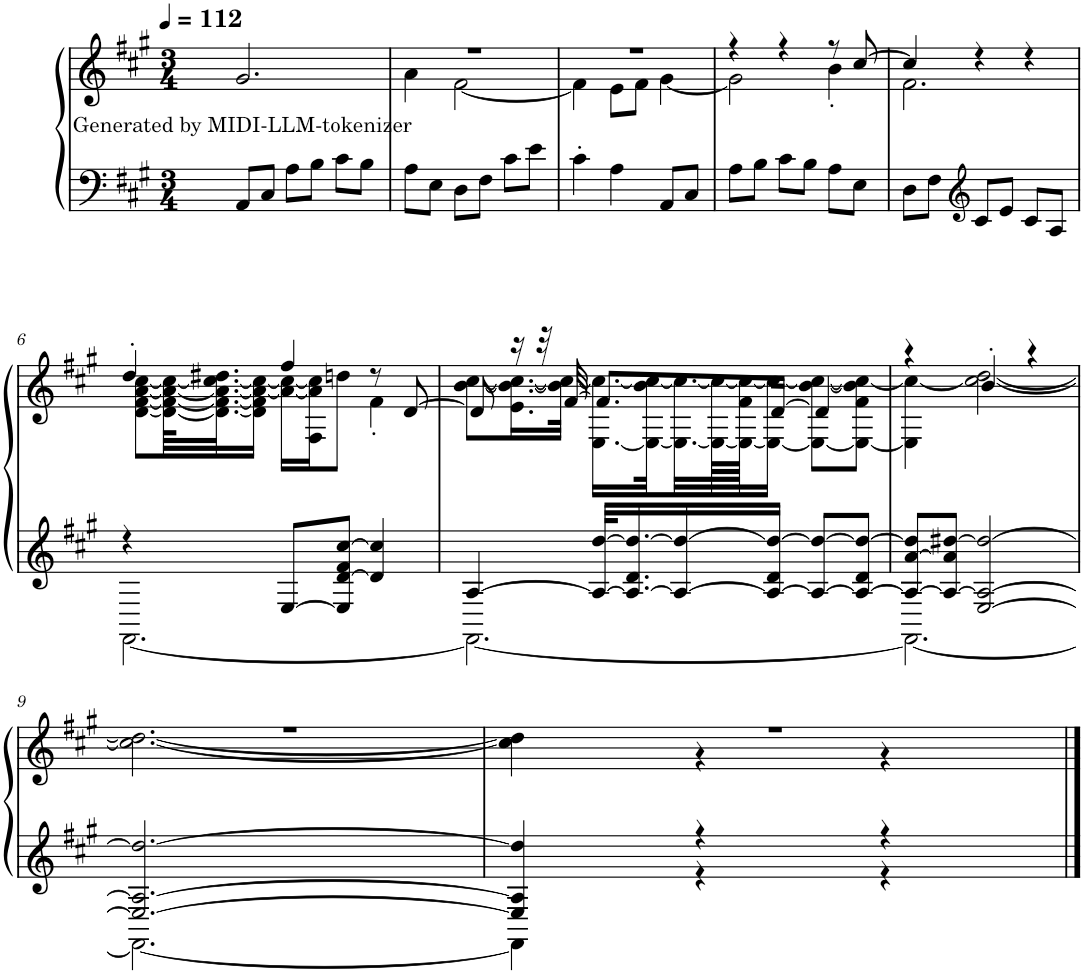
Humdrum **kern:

**kern	**kern	**text
*part1	*part1	*part1
*staff2	*staff1	*staff1
*I"Piano	*	*
*I'Pno.	*	*
*clefF4	*clefG2	*
*k[f#c#g#]	*k[f#c#g#]	*
*M3/4	*M3/4	*
*MM112	*MM112	*
=1	=1	=1
!	!	!LO:LY:b
8AA/L	2.g#/	Generated by MIDI-LLM-tokenizer
8C#/J	.	.
8A\L	.	.
8B\J	.	.
8c#\L	.	.
8B\J	.	.
=2	=2	=2
*	*^	*
8A\L	2.r	4a\	.
8E\J	.	.	.
8D\L	.	[2f#\	.
8F#\J	.	.	.
8c#\L	.	.	.
8e\J	.	.	.
=3	=3	=3	=3
4c#'\	2.r	4f#\]	.
4A\	.	8e\L	.
.	.	8f#\J	.
8AA/L	.	[4g#\	.
8C#/J	.	.	.
=4	=4	=4	=4
8A\L	4r	2g#\]	.
8B\J	.	.	.
8c#\L	4r	.	.
8B\J	.	.	.
8A\L	8r	4b'\	.
8E\J	[8cc#/	.	.
=5	=5	=5	=5
8D\L	4cc#/]	2.f#\	.
8F#\J	.	.	.
*clefG2	*	*	*
8c#/L	4r	.	.
8e/J	.	.	.
8c#/L	4r	.	.
8A/J	.	.	.
!!LO:LB:g=z	!!
=6	=6	=6	=6
*^	*	*	*
4r	[2.FF#\	4dd'/	[8d\ [8f#\ [8a\ [8cc#\L	.
.	.	.	64d\_ 64f#\_ 64a\_ 64cc#\_KLL	.
.	.	.	32.d\_ 32.f#\_ 32.a\_ 32.cc#\_ 32.dd#X\J	.
.	.	.	16d\] 16f#\] 16a\_ 16cc#\_JJ	.
[8E/L	.	4ff#/	16a\_ 16cc#\_LL	.
.	.	.	16F#\ 16a\] 16cc#\]J	.
8E/] [8d/ 8f#/ [8cc#/J	.	.	8ddn\J	.
4d/] 4cc#/]	.	8r	4f#'\	.
.	.	[8d/	.	.
=7	=7	=7	=7	=7
[4A/	2.FF#\_	8d/]	[8b\ [8cc#\L	.
.	.	16r	16.e\ 16.b\_ 16.cc#\_L	.
.	.	32r	.	.
.	.	[32f#/	32b\] 32cc#\_JJk	.
32A/_ [32dd/KLL	.	8.f#/L]	[16.E\ 16.cc#\_LL	.
16.A/_ 16.d/ 16.dd/_	.	.	.	.
.	.	.	32E\_ 32b\ 32cc#\_L	.
16A/_ 16dd/_	.	.	32.E\_ 32.cc#\_	.
.	.	.	128E\_ 128cc#\_LL	.
.	.	.	128E\_ 128f#\ 128cc#\_JJJ	.
16A/_ 16d/ 16dd/_JJ	.	[16d/Jk	16E\_ 16cc#\_JJ	.
8A/_ 8dd/_L	.	4d/]	8E\_ [8b\ 8cc#\_L	.
8A/_ 8d/ 8dd/_J	.	.	8E\_ 8f#\ 8b\] 8cc#\_J	.
=8	=8	=8	=8	=8
8A/_ [8a/ 8dd/]L	2.FF#\_	4r	4E\] 4cc#\_	.
8A/_ 8a/] [8dd#X/J	.	.	.	.
[2E/ 2A/_ 2dd#/_	.	4b'/	2cc#\_ [2dd\	.
.	.	4r	.	.
!!LO:LB:g=z	!!
=9	=9	=9	=9	=9
2.E/_ 2.A/_ 2.dd#/_	2.FF#\_	2.r	2.cc#\_ 2.dd\_	.
=10	=10	=10	=10	=10
4E/] 4A/] 4dd#/]	4FF#\]	2.r	4cc#\] 4dd\]	.
4r	4r	.	4r	.
4r	4r	.	4r	.
*v	*v	*	*	*
*	*v	*v	*
==	==	==
*-	*-	*-
